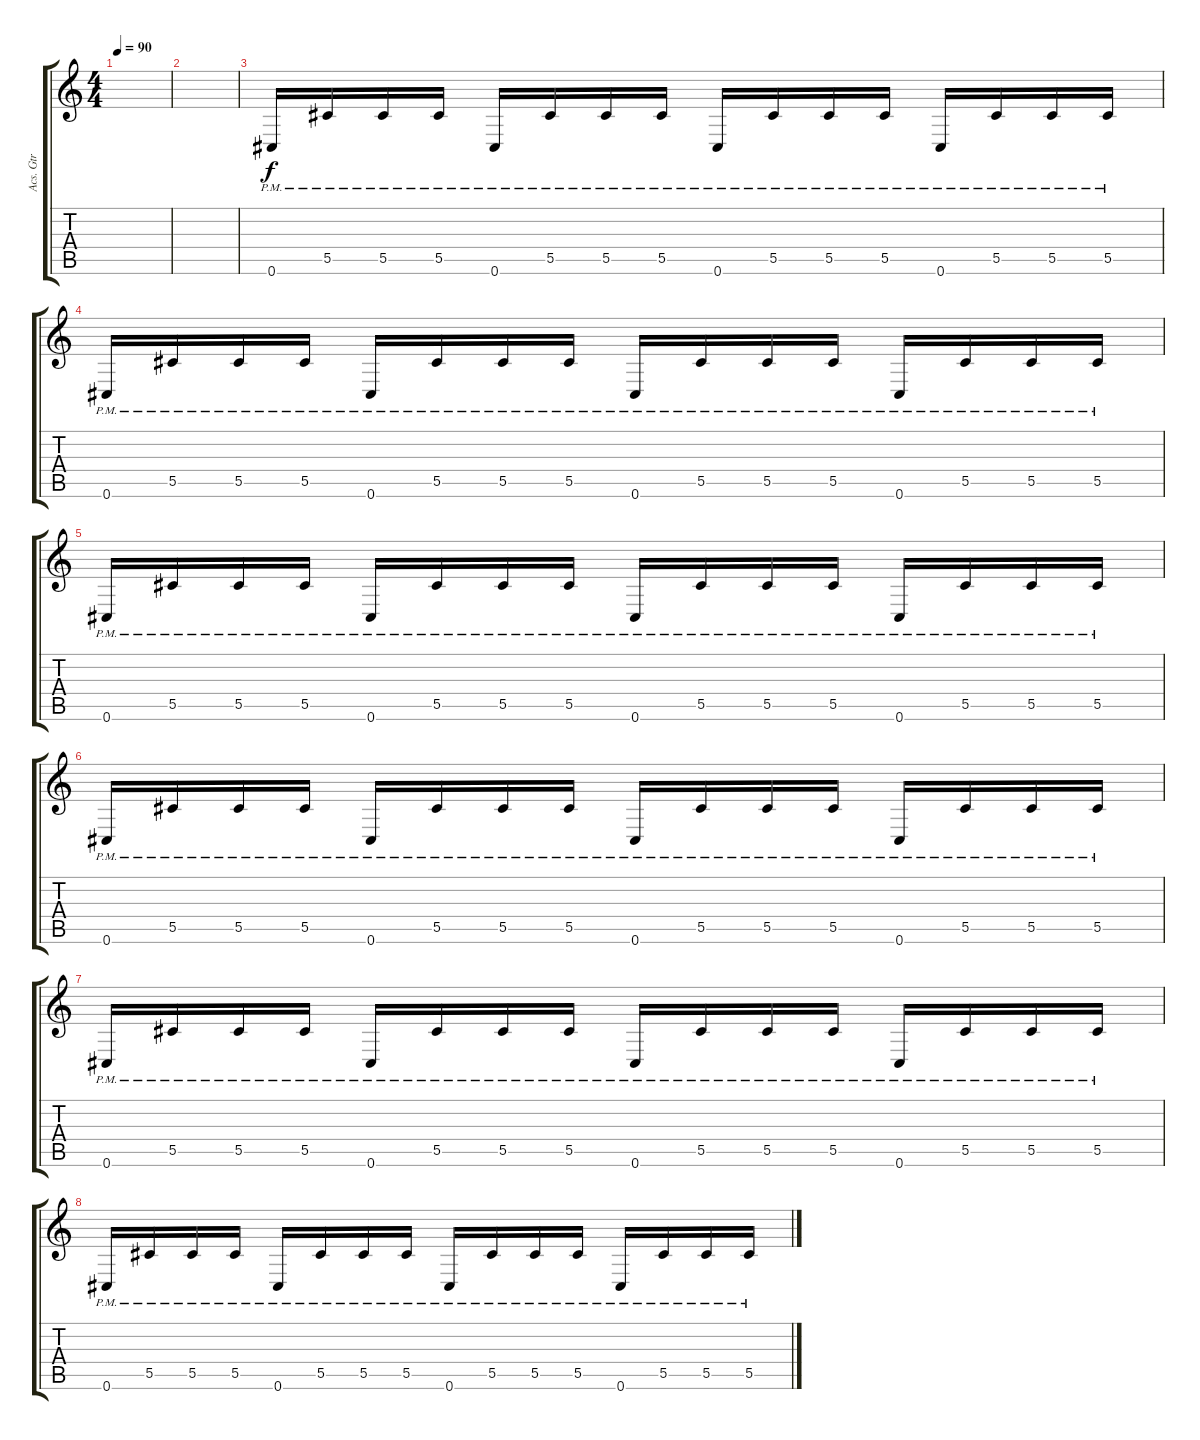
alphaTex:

\track ("Acs. Gtr" "Acs. Gtr") {instrument acousticguitarsteel}
\staff {score tabs}
\tuning (Eb4 Bb3 Gb3 Db3 Ab2 Db2) {hide}
\ts (4 4)
\tempo 90
\clef g2
\ks c
|
|
0.6{pm}.16 5.5{pm}.16 5.5{pm}.16 5.5{pm}.16 0.6{pm}.16 5.5{pm}.16 5.5{pm}.16 5.5{pm}.16 0.6{pm}.16 5.5{pm}.16 5.5{pm}.16 5.5{pm}.16 0.6{pm}.16 5.5{pm}.16 5.5{pm}.16 5.5{pm}.16 |
0.6{pm}.16 5.5{pm}.16 5.5{pm}.16 5.5{pm}.16 0.6{pm}.16 5.5{pm}.16 5.5{pm}.16 5.5{pm}.16 0.6{pm}.16 5.5{pm}.16 5.5{pm}.16 5.5{pm}.16 0.6{pm}.16 5.5{pm}.16 5.5{pm}.16 5.5{pm}.16 |
0.6{pm}.16 5.5{pm}.16 5.5{pm}.16 5.5{pm}.16 0.6{pm}.16 5.5{pm}.16 5.5{pm}.16 5.5{pm}.16 0.6{pm}.16 5.5{pm}.16 5.5{pm}.16 5.5{pm}.16 0.6{pm}.16 5.5{pm}.16 5.5{pm}.16 5.5{pm}.16 |
0.6{pm}.16 5.5{pm}.16 5.5{pm}.16 5.5{pm}.16 0.6{pm}.16 5.5{pm}.16 5.5{pm}.16 5.5{pm}.16 0.6{pm}.16 5.5{pm}.16 5.5{pm}.16 5.5{pm}.16 0.6{pm}.16 5.5{pm}.16 5.5{pm}.16 5.5{pm}.16 |
0.6{pm}.16 5.5{pm}.16 5.5{pm}.16 5.5{pm}.16 0.6{pm}.16 5.5{pm}.16 5.5{pm}.16 5.5{pm}.16 0.6{pm}.16 5.5{pm}.16 5.5{pm}.16 5.5{pm}.16 0.6{pm}.16 5.5{pm}.16 5.5{pm}.16 5.5{pm}.16 |
0.6{pm}.16 5.5{pm}.16 5.5{pm}.16 5.5{pm}.16 0.6{pm}.16 5.5{pm}.16 5.5{pm}.16 5.5{pm}.16 0.6{pm}.16 5.5{pm}.16 5.5{pm}.16 5.5{pm}.16 0.6{pm}.16 5.5{pm}.16 5.5{pm}.16 5.5{pm}.16
